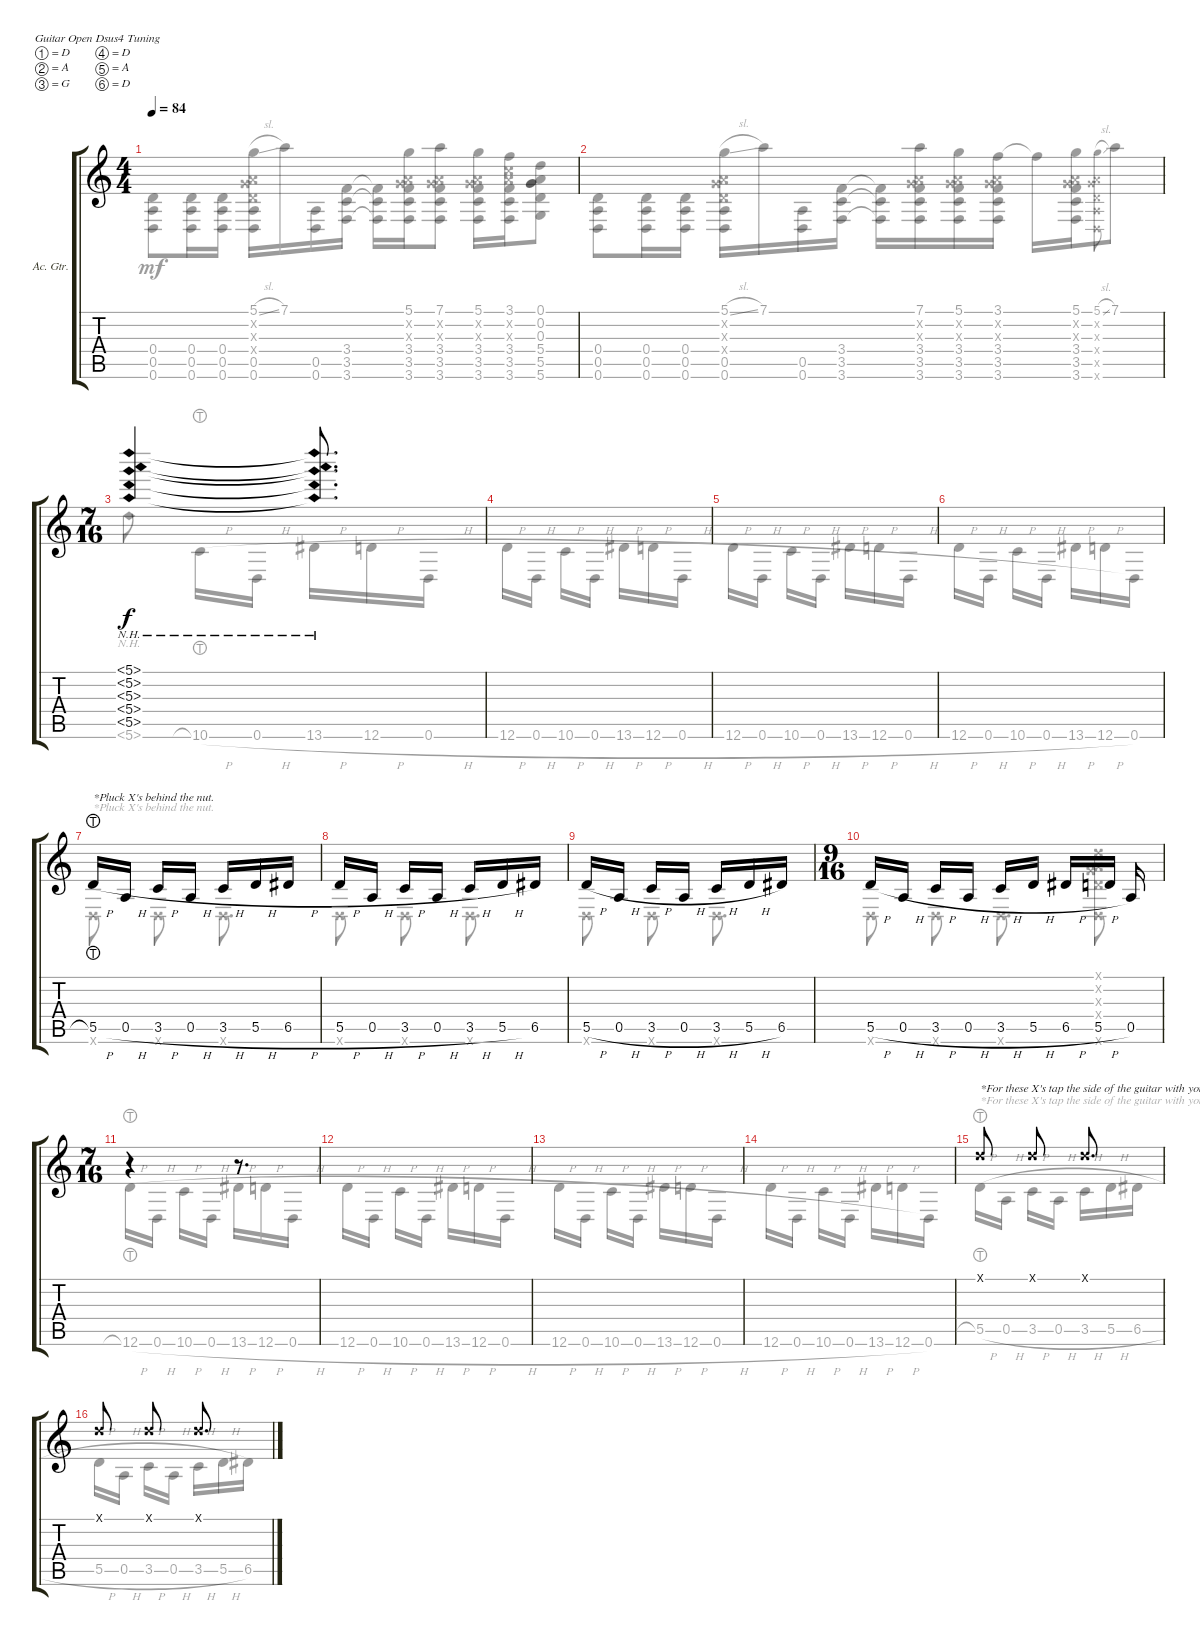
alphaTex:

\defaultSystemsLayout 4
\bracketExtendMode groupsimilarinstruments
\firstSystemTrackNameOrientation horizontal
\otherSystemsTrackNameOrientation horizontal
\track ("Acoustic Guitar" "Ac. Gtr.") {instrument acousticguitarsteel}
\staff {score tabs}
\tuning (D4 A3 G3 D3 A2 D2)
\voice
\ts (4 4)
\tempo 84
\clef g2
\scale
0.557037
\ks c
|
\scale
0.442963 |
\ts (7 16)
\beaming (16 2 2 3)
\scale
0.321027 (5.5{nh} 5.4{nh} 5.3{nh} 5.2{nh} 5.1{nh}).4 (5.5{nh t} 5.4{nh t} 5.3{nh t} 5.2{nh t} 5.1{nh t}).8{d} |
\scale
0.266534 |
\scale
0.206349 |
\scale
0.206349 |
5.5{h lht}.16{txt "*Pluck X's behind the nut."} 0.5{h}.16 3.5{h}.16 0.5{h}.16 3.5{h}.16 5.5{h}.16 6.5{h}.16 |
5.5{h}.16 0.5{h}.16 3.5{h}.16 0.5{h}.16 3.5{h}.16 5.5{h}.16 6.5.16 |
5.5{h}.16 0.5{h}.16 3.5{h}.16 0.5{h}.16 3.5{h}.16 5.5{h}.16 6.5.16 |
\ts (9 16)
\beaming (8 1 1 1 1)
5.5{h}.16 0.5{h}.16 3.5{h}.16 0.5{h}.16 3.5{h}.16 5.5{h}.16 6.5{h}.16 5.5{h}.16 0.5.16 |
\ts (7 16)
\beaming (16 2 2 3)
r.4 r.8{d} |
|
|
|
0.1{x}.8{txt "*For these X's tap the side of the guitar with your thumb."} 0.1{x}.8 0.1{x}.8{d} |
0.1{x}.8 0.1{x}.8 0.1{x}.8{d}
\voice
\clef g2
\ottava regular
\simile none
\scale
0.557037
\ks c
(0.6 0.5 0.4).8{dy mf} (0.4 0.5 0.6).16 (0.6 0.5 0.4).16 (0.6 0.5 0.4{x} 0.3{x} 0.2{x} 5.1{sl}).16 7.1.16 (0.6 0.5).16 (3.6 3.5 3.4).16 (3.4{t} 3.5{t} 3.6{t}).16 (3.6 3.5 3.4 0.3{x} 0.2{x} 5.1).16 (7.1 0.2{x} 0.3{x} 3.4 3.5 3.6).8 (3.6 3.5 3.4 0.3{x} 0.2{x} 5.1).16 (3.1 3.2{x} 2.3{x} 3.4 3.5 3.6).16 (5.6 5.5 5.4 0.3 0.2 0.1).8 |
\scale
0.442963 (0.6 0.5 0.4).8 (0.4 0.5 0.6).16 (0.6 0.5 0.4).16 (0.6 0.5 0.4{x} 0.3{x} 0.2{x} 5.1{sl}).16 7.1.16 (0.6 0.5).16 (3.6 3.5 3.4).16 (3.4{t} 3.5{t} 3.6{t}).16 (3.6 3.5 3.4 0.3{x} 0.2{x} 7.1).16 (5.1 0.2{x} 0.3{x} 3.4 3.5 3.6).16 (3.1 3.6 3.5 3.4 0.3{x} 0.2{x}).16 3.1{t}.16 (5.1 0.2{x} 0.3{x} 3.4 3.5 3.6).16 (5.1{sl} 0.3{x} 0.2{x} 0.4{x} 0.5{x} 0.6{x}).8{gr onbeat} 7.1.8 |
\scale
0.321027 5.6{nh}.8 10.6{h lht}.16 0.6{h}.16 13.6{h}.16 12.6{h}.16 0.6{h}.16 |
\scale
0.266534 12.6{h}.16 0.6{h}.16 10.6{h}.16 0.6{h}.16 13.6{h}.16 12.6{h}.16 0.6{h}.16 |
\scale
0.206349 12.6{h}.16 0.6{h}.16 10.6{h}.16 0.6{h}.16 13.6{h}.16 12.6{h}.16 0.6{h}.16 |
\scale
0.206349 12.6{h}.16 0.6{h}.16 10.6{h}.16 0.6{h}.16 13.6{h}.16 12.6{h}.16 0.6.16 |
0.6{x}.8{txt "*Pluck X's behind the nut."} 0.6{x}.8 0.6{x}.8{d} |
0.6{x}.8 0.6{x}.8 0.6{x}.8{d} |
0.6{x}.8 0.6{x}.8 0.6{x}.8{d} |
0.6{x}.8 0.6{x}.8 0.6{x}.8{d} (0.1{x} 0.6{x} 0.4{x} 0.3{x} 0.2{x}).8 |
12.6{h lht}.16 0.6{h}.16 10.6{h}.16 0.6{h}.16 13.6{h}.16 12.6{h}.16 0.6{h}.16 |
12.6{h}.16 0.6{h}.16 10.6{h}.16 0.6{h}.16 13.6{h}.16 12.6{h}.16 0.6{h}.16 |
12.6{h}.16 0.6{h}.16 10.6{h}.16 0.6{h}.16 13.6{h}.16 12.6{h}.16 0.6{h}.16 |
12.6{h}.16 0.6{h}.16 10.6{h}.16 0.6{h}.16 13.6{h}.16 12.6{h}.16 0.6.16 |
5.5{h lht}.16{txt "*For these X's tap the side of the guitar with your thumb."} 0.5{h}.16 3.5{h}.16 0.5{h}.16 3.5{h}.16 5.5{h}.16 6.5{h}.16 |
5.5{h}.16 0.5{h}.16 3.5{h}.16 0.5{h}.16 3.5{h}.16 5.5{h}.16 6.5.16
